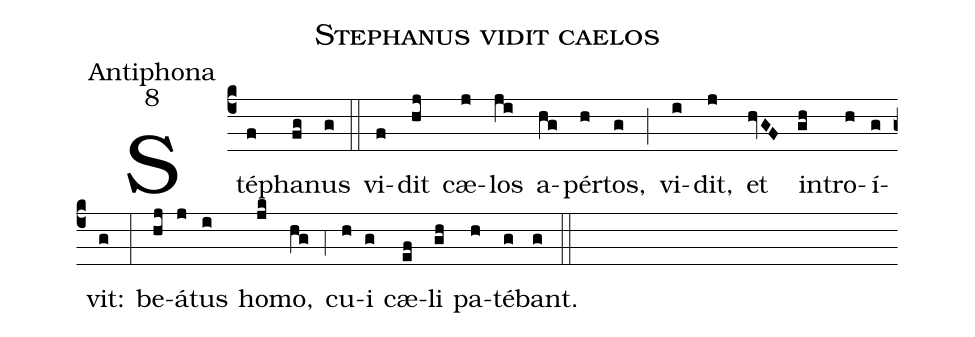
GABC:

name:Stephanus vidit caelos;
office-part:Antiphona;
mode:8;
%%
(c4) Sté(f)pha(fg)nus(g) (::)
vi(f)dit(hj) cæ(j)los(ji) a(hg)pér(h)tos,(g) (;) vi(i)dit,(j) et(hvGF) in(gh)tro(h)í(g)vit:(g) (:)
be(hj)á(j)tus(i) ho(jk)mo,(hg) (,4) cu(h)i(g) cæ(ef)li(gh) pa(h)té(g)bant.(g) (::)
